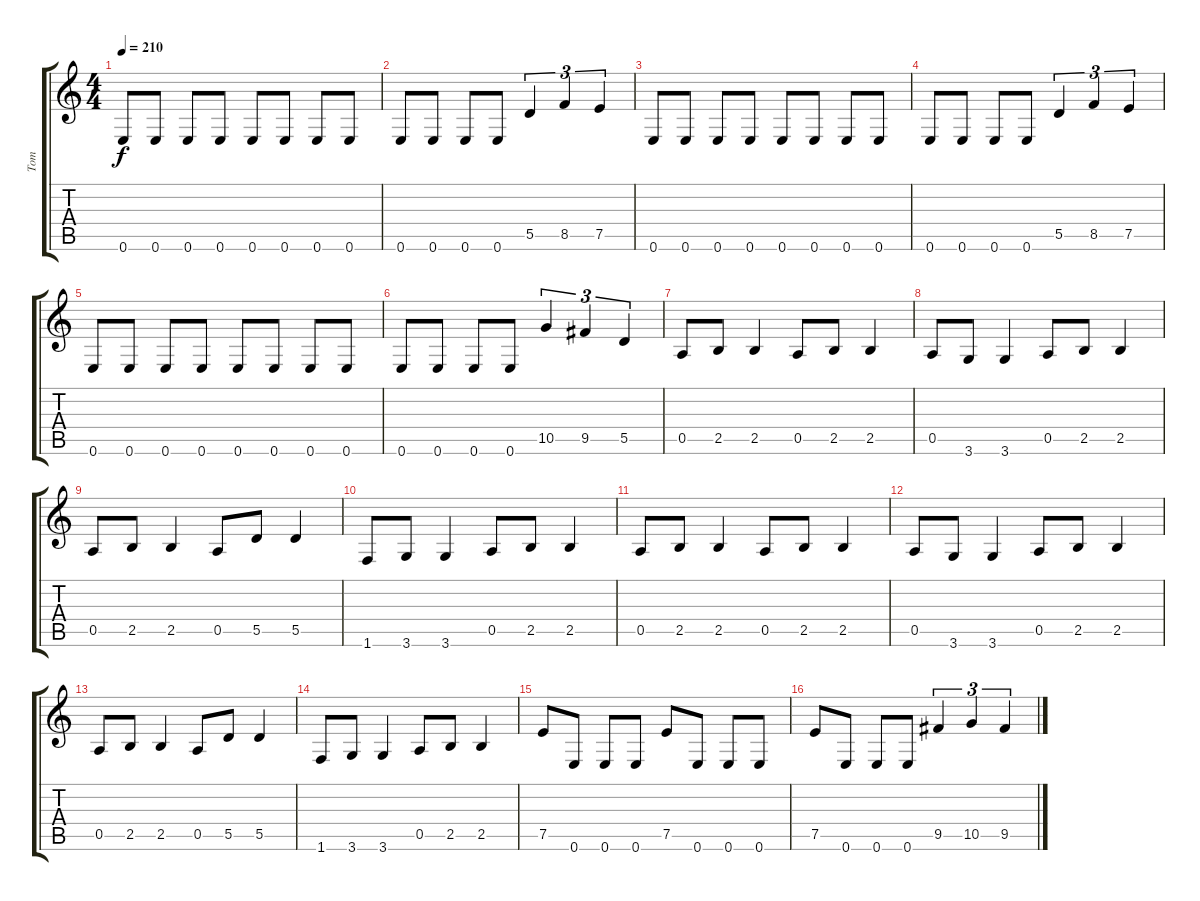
\track ("Tom" "Tom") {instrument electricbasspick}
\staff {score tabs}
\tuning (E4 B3 G3 D3 A2 E2) {hide}
\ts (4 4)
\tempo 210
\clef g2
\ks c
0.6.8{dy f} 0.6.8 0.6.8 0.6.8 0.6.8 0.6.8 0.6.8 0.6.8 |
0.6.8 0.6.8 0.6.8 0.6.8 5.5.4{tu (3 2)} 8.5.4{tu (3 2)} 7.5.4{tu (3 2)} |
0.6.8 0.6.8 0.6.8 0.6.8 0.6.8 0.6.8 0.6.8 0.6.8 |
0.6.8 0.6.8 0.6.8 0.6.8 5.5.4{tu (3 2)} 8.5.4{tu (3 2)} 7.5.4{tu (3 2)} |
0.6.8 0.6.8 0.6.8 0.6.8 0.6.8 0.6.8 0.6.8 0.6.8 |
0.6.8 0.6.8 0.6.8 0.6.8 10.5.4{tu (3 2)} 9.5.4{tu (3 2)} 5.5.4{tu (3 2)} |
0.5.8 2.5.8 2.5.4 0.5.8 2.5.8 2.5.4 |
0.5.8 3.6.8 3.6.4 0.5.8 2.5.8 2.5.4 |
0.5.8 2.5.8 2.5.4 0.5.8 5.5.8 5.5.4 |
1.6.8 3.6.8 3.6.4 0.5.8 2.5.8 2.5.4 |
0.5.8 2.5.8 2.5.4 0.5.8 2.5.8 2.5.4 |
0.5.8 3.6.8 3.6.4 0.5.8 2.5.8 2.5.4 |
0.5.8 2.5.8 2.5.4 0.5.8 5.5.8 5.5.4 |
1.6.8 3.6.8 3.6.4 0.5.8 2.5.8 2.5.4 |
7.5.8 0.6.8 0.6.8 0.6.8 7.5.8 0.6.8 0.6.8 0.6.8 |
7.5.8 0.6.8 0.6.8 0.6.8 9.5.4{tu (3 2)} 10.5.4{tu (3 2)} 9.5.4{tu (3 2)}
